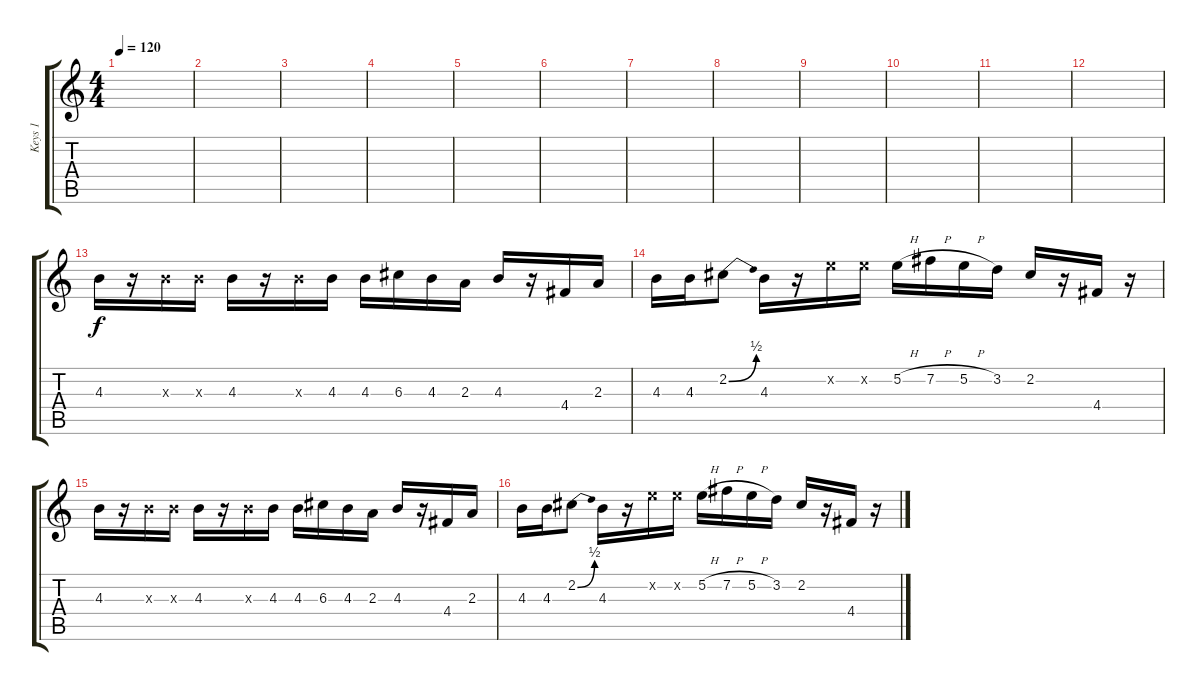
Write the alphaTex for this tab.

\track ("Keys 1" "Keys 1") {instrument acousticguitarsteel}
\staff {score tabs}
\tuning (E4 B3 G3 D3 A2 E2) {hide}
\ts (4 4)
\tempo 120
\clef g2
\ks c
|
|
|
|
|
|
|
|
|
|
|
|
4.3.16 r.16 4.3{x}.16 4.3{x}.16 4.3.16 r.16 4.3{x}.16 4.3.16 4.3.16 6.3.16 4.3.16 2.3.16 4.3.16 r.16 4.4.16 2.3.16 |
4.3.16 4.3.16 2.2{be (bend 0 0 60 2)}.8 4.3.16 r.16 5.2{x}.16 5.2{x}.16 5.2{h}.16 7.2{h}.16 5.2{h}.16 3.2.16 2.2.16 r.16 4.4.16 r.16 |
4.3.16 r.16 4.3{x}.16 4.3{x}.16 4.3.16 r.16 4.3{x}.16 4.3.16 4.3.16 6.3.16 4.3.16 2.3.16 4.3.16 r.16 4.4.16 2.3.16 |
4.3.16 4.3.16 2.2{be (bend 0 0 60 2)}.8 4.3.16 r.16 5.2{x}.16 5.2{x}.16 5.2{h}.16 7.2{h}.16 5.2{h}.16 3.2.16 2.2.16 r.16 4.4.16 r.16
